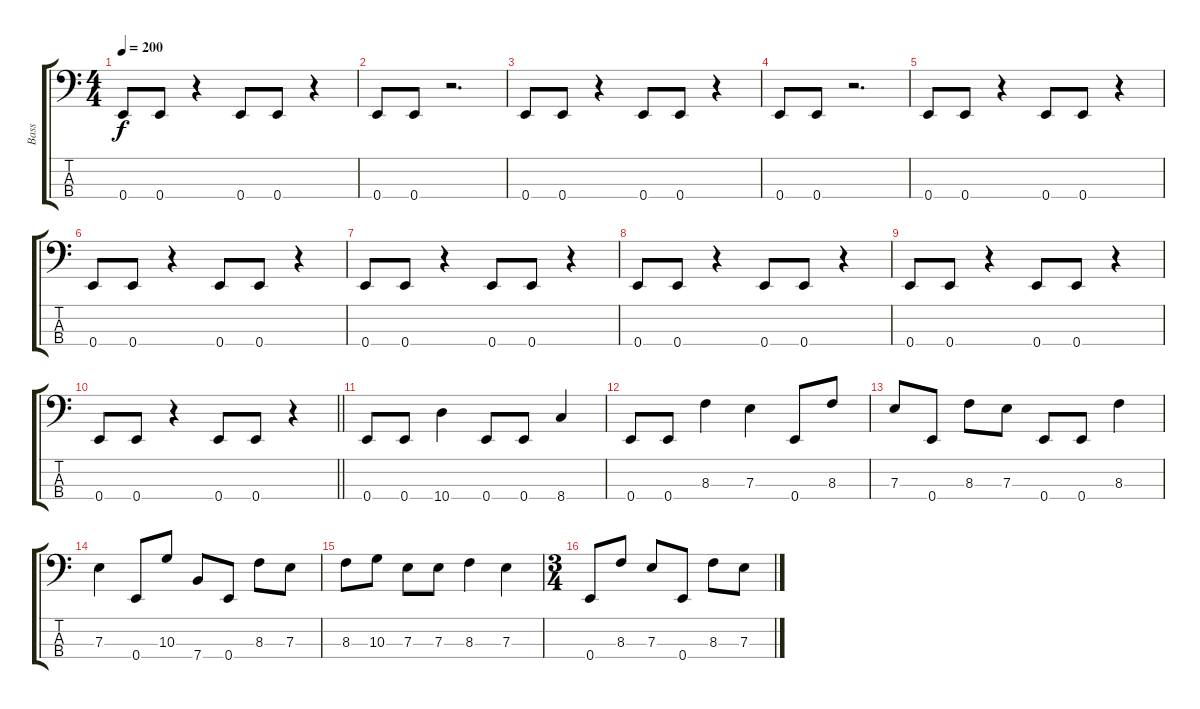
\track ("Bass" "Bass") {instrument electricbasspick}
\staff {score tabs}
\tuning (G2 D2 A1 E1) {hide}
\ts (4 4)
\tempo 200
\clef f4
\ks c
0.4.8{dy f} 0.4.8 r.4 0.4.8 0.4.8 r.4 |
0.4.8 0.4.8 r.2{d} |
0.4.8 0.4.8 r.4 0.4.8 0.4.8 r.4 |
0.4.8 0.4.8 r.2{d} |
0.4.8 0.4.8 r.4 0.4.8 0.4.8 r.4 |
0.4.8 0.4.8 r.4 0.4.8 0.4.8 r.4 |
0.4.8 0.4.8 r.4 0.4.8 0.4.8 r.4 |
0.4.8 0.4.8 r.4 0.4.8 0.4.8 r.4 |
0.4.8 0.4.8 r.4 0.4.8 0.4.8 r.4 |
\barLineRight lightlight
0.4.8 0.4.8 r.4 0.4.8 0.4.8 r.4 |
0.4.8 0.4.8 10.4.4 0.4.8 0.4.8 8.4.4 |
0.4.8 0.4.8 8.3.4 7.3.4 0.4.8 8.3.8 |
7.3.8 0.4.8 8.3.8 7.3.8 0.4.8 0.4.8 8.3.4 |
7.3.4 0.4.8 10.3.8 7.4.8 0.4.8 8.3.8 7.3.8 |
8.3.8 10.3.8 7.3.8 7.3.8 8.3.4 7.3.4 |
\ts (3 4)
0.4.8 8.3.8 7.3.8 0.4.8 8.3.8 7.3.8
